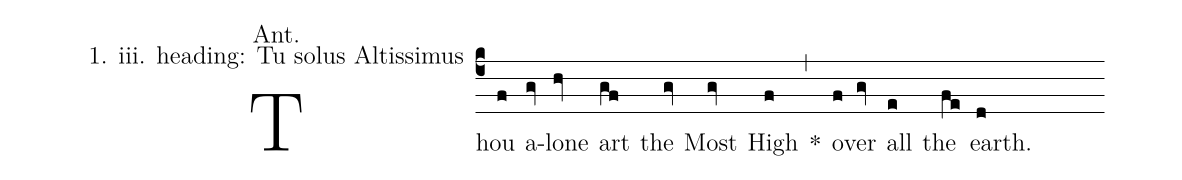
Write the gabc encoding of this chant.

annotation: Ant.;
%%
(c4) Thou(f) a(gv)lone(hv) art(gf) the(gv) Most(gv) High(f) <sp>*</sp>(,) o(f)ver(gv) all(e) the(fe) earth.(d)
